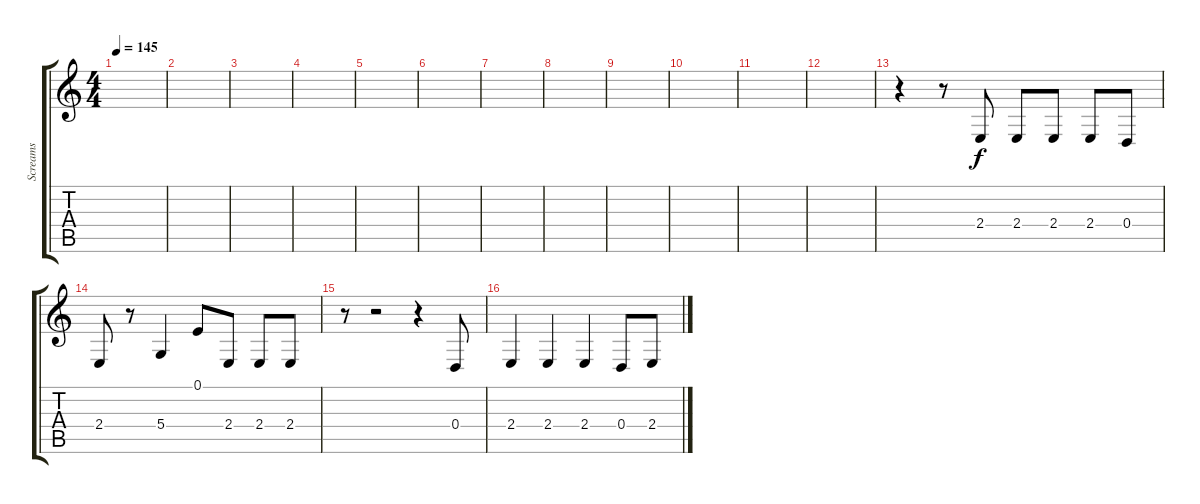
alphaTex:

\track ("Screams" "Screams") {instrument englishhorn}
\staff {score tabs}
\tuning (E4 B3 G3 D3 A2 E2) {hide}
\ts (4 4)
\tempo 145
\clef g2
\ks c
|
|
|
|
|
|
|
|
|
|
|
|
r.4 r.8 2.4.8 2.4.8 2.4.8 2.4.8 0.4.8 |
2.4.8 r.8 5.4.4 0.1.8 2.4.8 2.4.8 2.4.8 |
r.8 r.2 r.4 0.4.8 |
2.4.4 2.4.4 2.4.4 0.4.8 2.4.8
